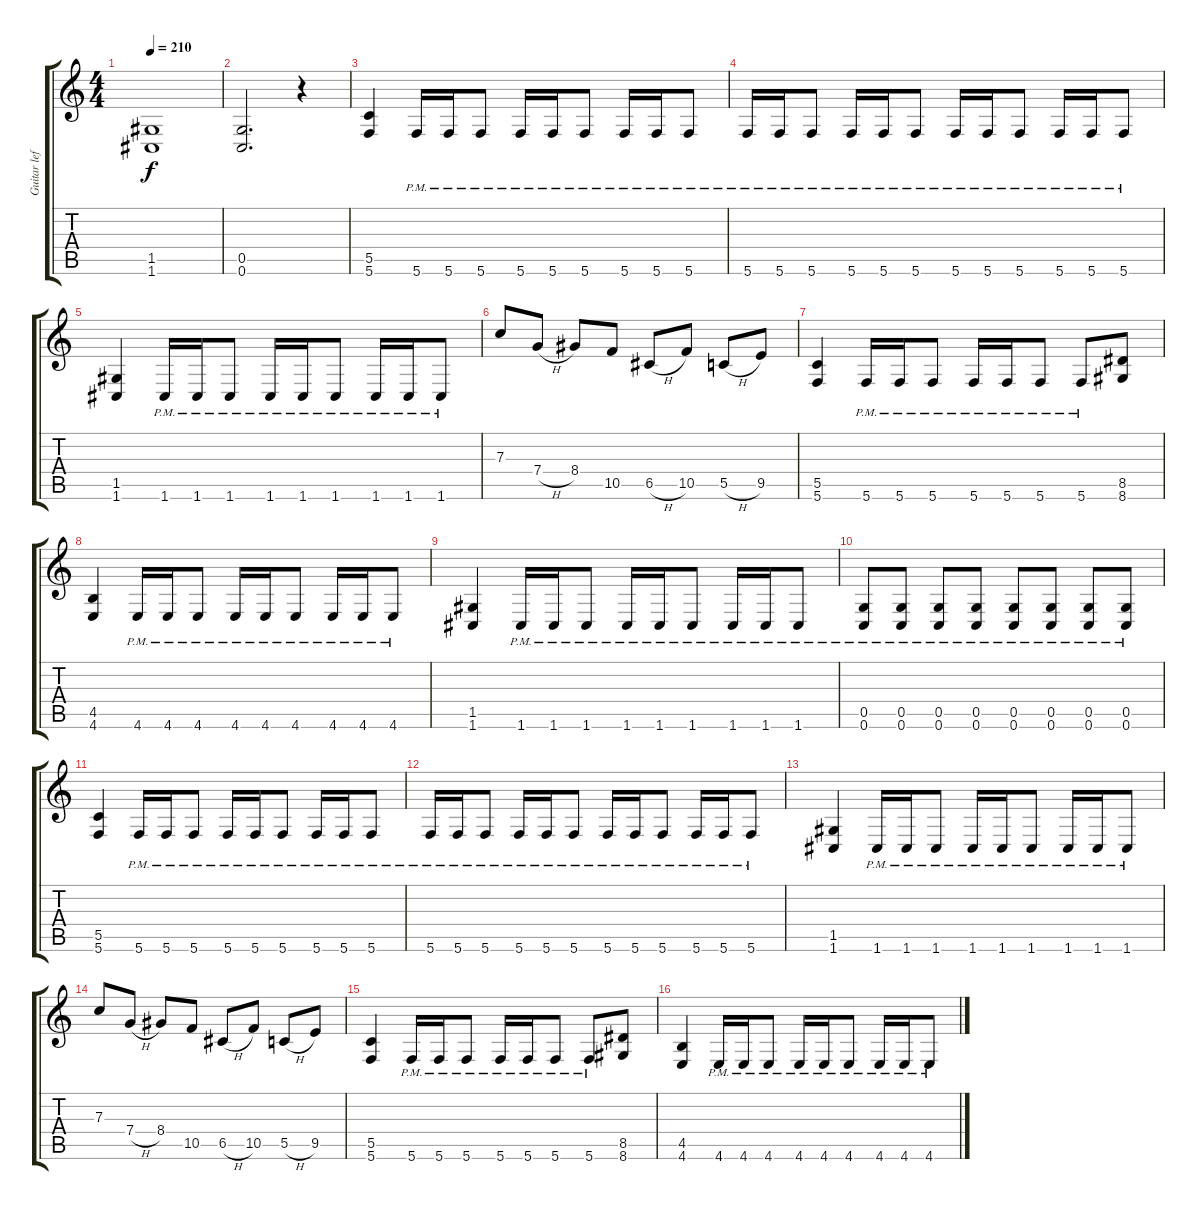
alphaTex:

\track ("Guitar left" "Guitar lef") {instrument distortionguitar}
\staff {score tabs}
\tuning (D4 A3 F3 C3 G2 C2) {hide}
\ts (4 4)
\tempo 210
\clef g2
\ks c
(1.5 1.6).1{dy f} |
(0.5 0.6).2{d} r.4 |
(5.5 5.6).4 5.6{pm}.16 5.6{pm}.16 5.6{pm}.8 5.6{pm}.16 5.6{pm}.16 5.6{pm}.8 5.6{pm}.16 5.6{pm}.16 5.6{pm}.8 |
5.6{pm}.16 5.6{pm}.16 5.6{pm}.8 5.6{pm}.16 5.6{pm}.16 5.6{pm}.8 5.6{pm}.16 5.6{pm}.16 5.6{pm}.8 5.6{pm}.16 5.6{pm}.16 5.6{pm}.8 |
(1.5 1.6).4 1.6{pm}.16 1.6{pm}.16 1.6{pm}.8 1.6{pm}.16 1.6{pm}.16 1.6{pm}.8 1.6{pm}.16 1.6{pm}.16 1.6{pm}.8 |
7.3.8 7.4{h}.8 8.4.8 10.5.8 6.5{h}.8 10.5.8 5.5{h}.8 9.5.8 |
(5.5 5.6).4 5.6{pm}.16 5.6{pm}.16 5.6{pm}.8 5.6{pm}.16 5.6{pm}.16 5.6{pm}.8 5.6{pm}.8 (8.5 8.6).8 |
(4.5 4.6).4 4.6{pm}.16 4.6{pm}.16 4.6{pm}.8 4.6{pm}.16 4.6{pm}.16 4.6{pm}.8 4.6{pm}.16 4.6{pm}.16 4.6{pm}.8 |
(1.5 1.6).4 1.6{pm}.16 1.6{pm}.16 1.6{pm}.8 1.6{pm}.16 1.6{pm}.16 1.6{pm}.8 1.6{pm}.16 1.6{pm}.16 1.6{pm}.8 |
(0.5{pm} 0.6{pm}).8 (0.5{pm} 0.6{pm}).8 (0.5{pm} 0.6{pm}).8 (0.5{pm} 0.6{pm}).8 (0.5{pm} 0.6{pm}).8 (0.5{pm} 0.6{pm}).8 (0.5{pm} 0.6{pm}).8 (0.5{pm} 0.6{pm}).8 |
(5.5 5.6).4 5.6{pm}.16 5.6{pm}.16 5.6{pm}.8 5.6{pm}.16 5.6{pm}.16 5.6{pm}.8 5.6{pm}.16 5.6{pm}.16 5.6{pm}.8 |
5.6{pm}.16 5.6{pm}.16 5.6{pm}.8 5.6{pm}.16 5.6{pm}.16 5.6{pm}.8 5.6{pm}.16 5.6{pm}.16 5.6{pm}.8 5.6{pm}.16 5.6{pm}.16 5.6{pm}.8 |
(1.5 1.6).4 1.6{pm}.16 1.6{pm}.16 1.6{pm}.8 1.6{pm}.16 1.6{pm}.16 1.6{pm}.8 1.6{pm}.16 1.6{pm}.16 1.6{pm}.8 |
7.3.8 7.4{h}.8 8.4.8 10.5.8 6.5{h}.8 10.5.8 5.5{h}.8 9.5.8 |
(5.5 5.6).4 5.6{pm}.16 5.6{pm}.16 5.6{pm}.8 5.6{pm}.16 5.6{pm}.16 5.6{pm}.8 5.6{pm}.8 (8.5 8.6).8 |
(4.5 4.6).4 4.6{pm}.16 4.6{pm}.16 4.6{pm}.8 4.6{pm}.16 4.6{pm}.16 4.6{pm}.8 4.6{pm}.16 4.6{pm}.16 4.6{pm}.8
